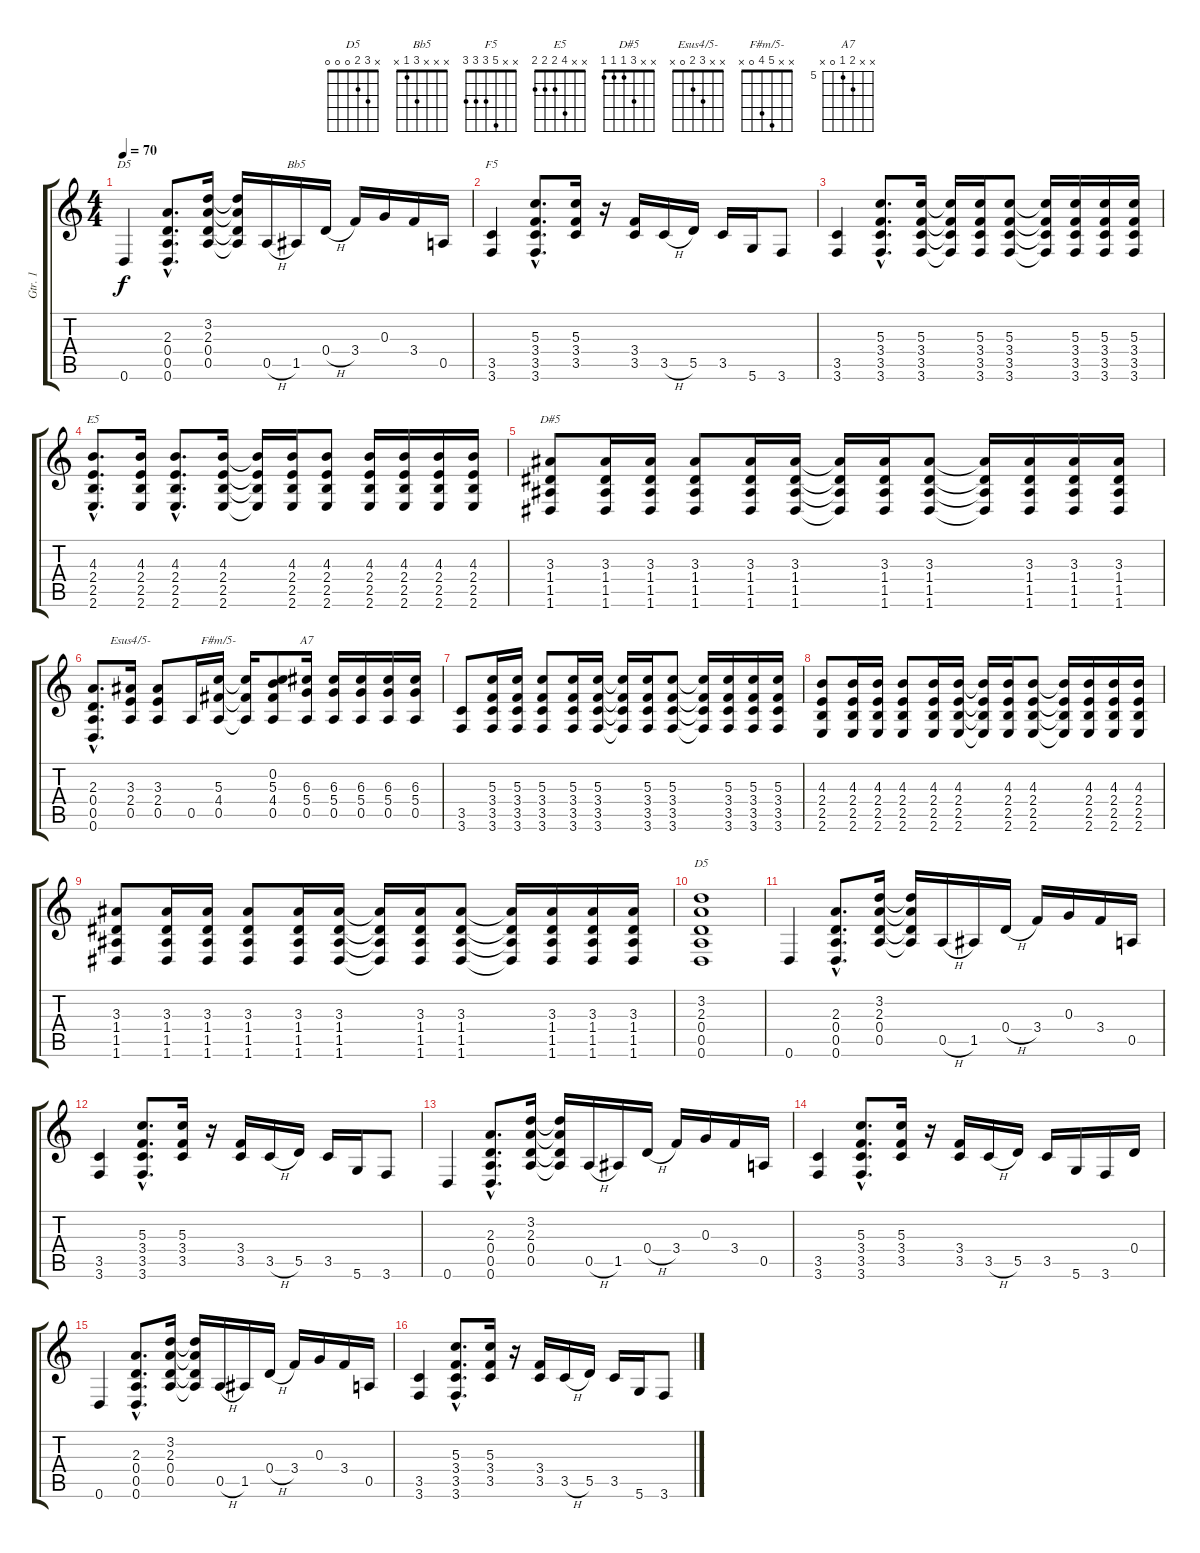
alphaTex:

\track ("Gtr. 1" "Gtr. 1") {instrument electricguitarclean}
\staff {score tabs}
\tuning (E4 B3 G3 D3 A2 D2) {hide}
\chord ("D5" x x 2 0 0 0)
\chord ("Bb5" x x x 3 1 x)
\chord ("F5" x x 5 3 3 3)
\chord ("E5" x x 4 2 2 2)
\chord ("D#5" x x 3 1 1 1)
\chord ("Esus4/5-" x x 3 2 0 x)
\chord ("F#m/5-" x x 5 4 0 x)
\chord ("A7" x x 6 5 0 x) {firstfret 5}
\chord ("D5" x 3 2 0 0 0)
\ts (4 4)
\tempo 70
\clef g2
\ks c
0.6.4{ch "D5" dy f} (2.3{hac} 0.4{hac} 0.5{hac} 0.6{hac}).8{d} (3.2 2.3 0.4 0.5).16 (3.2{t} 2.3{t} 0.4{t} 0.5{t}).16 0.5{h}.16 1.5.16{ch "Bb5"} 0.4{h}.16 3.4.16 0.3.16 3.4.16 0.5.16 |
(3.5 3.6).4{ch "F5"} (5.3{hac} 3.4{hac} 3.5{hac} 3.6{hac}).8{d} (5.3 3.4 3.5).16 r.16 (3.4 3.5).16 3.5{h}.16 5.5.16 3.5.16 5.6.16 3.6.8 |
(3.5 3.6).4 (5.3{hac} 3.4{hac} 3.5{hac} 3.6{hac}).8{d} (5.3 3.4 3.5 3.6).16 (5.3{t} 3.4{t} 3.5{t} 3.6{t}).16 (5.3 3.4 3.5 3.6).16 (5.3 3.4 3.5 3.6).8 (5.3{t} 3.4{t} 3.5{t} 3.6{t}).16 (5.3 3.4 3.5 3.6).16 (5.3 3.4 3.5 3.6).16 (5.3 3.4 3.5 3.6).16 |
(4.3{hac} 2.4{hac} 2.5{hac} 2.6{hac}).8{d ch "E5"} (4.3 2.4 2.5 2.6).16 (4.3{hac} 2.4{hac} 2.5{hac} 2.6{hac}).8{d} (4.3 2.4 2.5 2.6).16 (4.3{t} 2.4{t} 2.5{t} 2.6{t}).16 (4.3 2.4 2.5 2.6).16 (4.3 2.4 2.5 2.6).8 (4.3 2.4 2.5 2.6).16 (4.3 2.4 2.5 2.6).16 (4.3 2.4 2.5 2.6).16 (4.3 2.4 2.5 2.6).16 |
(3.3 1.4 1.5 1.6).8{ch "D#5"} (3.3 1.4 1.5 1.6).16 (3.3 1.4 1.5 1.6).16 (3.3 1.4 1.5 1.6).8 (3.3 1.4 1.5 1.6).16 (3.3 1.4 1.5 1.6).16 (3.3{t} 1.4{t} 1.5{t} 1.6{t}).16 (3.3 1.4 1.5 1.6).16 (3.3 1.4 1.5 1.6).8 (3.3{t} 1.4{t} 1.5{t} 1.6{t}).16 (3.3 1.4 1.5 1.6).16 (3.3 1.4 1.5 1.6).16 (3.3 1.4 1.5 1.6).16 |
(2.3{hac} 0.4{hac} 0.5{hac} 0.6{hac}).8{d} (3.3 2.4 0.5).16{ch "Esus4/5-"} (3.3 2.4 0.5).8 0.5.16 (5.3 4.4 0.5).16{ch "F#m/5-"} (5.3{t} 4.4{t} 0.5{t}).16 (0.2 5.3 4.4 0.5).8 (6.3 5.4 0.5).16{ch "A7"} (6.3 5.4 0.5).16 (6.3 5.4 0.5).16 (6.3 5.4 0.5).16 (6.3 5.4 0.5).16 |
(3.5 3.6).8 (5.3 3.4 3.5 3.6).16 (5.3 3.4 3.5 3.6).16 (5.3 3.4 3.5 3.6).8 (5.3 3.4 3.5 3.6).16 (5.3 3.4 3.5 3.6).16 (5.3{t} 3.4{t} 3.5{t} 3.6{t}).16 (5.3 3.4 3.5 3.6).16 (5.3 3.4 3.5 3.6).8 (5.3{t} 3.4{t} 3.5{t} 3.6{t}).16 (5.3 3.4 3.5 3.6).16 (5.3 3.4 3.5 3.6).16 (5.3 3.4 3.5 3.6).16 |
(4.3 2.4 2.5 2.6).8 (4.3 2.4 2.5 2.6).16 (4.3 2.4 2.5 2.6).16 (4.3 2.4 2.5 2.6).8 (4.3 2.4 2.5 2.6).16 (4.3 2.4 2.5 2.6).16 (4.3{t} 2.4{t} 2.5{t} 2.6{t}).16 (4.3 2.4 2.5 2.6).16 (4.3 2.4 2.5 2.6).8 (4.3{t} 2.4{t} 2.5{t} 2.6{t}).16 (4.3 2.4 2.5 2.6).16 (4.3 2.4 2.5 2.6).16 (4.3 2.4 2.5 2.6).16 |
(3.3 1.4 1.5 1.6).8 (3.3 1.4 1.5 1.6).16 (3.3 1.4 1.5 1.6).16 (3.3 1.4 1.5 1.6).8 (3.3 1.4 1.5 1.6).16 (3.3 1.4 1.5 1.6).16 (3.3{t} 1.4{t} 1.5{t} 1.6{t}).16 (3.3 1.4 1.5 1.6).16 (3.3 1.4 1.5 1.6).8 (3.3{t} 1.4{t} 1.5{t} 1.6{t}).16 (3.3 1.4 1.5 1.6).16 (3.3 1.4 1.5 1.6).16 (3.3 1.4 1.5 1.6).16 |
(3.2 2.3 0.4 0.5 0.6).1{ch "D5"} |
0.6.4 (2.3{hac} 0.4{hac} 0.5{hac} 0.6{hac}).8{d} (3.2 2.3 0.4 0.5).16 (3.2{t} 2.3{t} 0.4{t} 0.5{t}).16 0.5{h}.16 1.5.16 0.4{h}.16 3.4.16 0.3.16 3.4.16 0.5.16 |
(3.5 3.6).4 (5.3{hac} 3.4{hac} 3.5{hac} 3.6{hac}).8{d} (5.3 3.4 3.5).16 r.16 (3.4 3.5).16 3.5{h}.16 5.5.16 3.5.16 5.6.16 3.6.8 |
0.6.4 (2.3{hac} 0.4{hac} 0.5{hac} 0.6{hac}).8{d} (3.2 2.3 0.4 0.5).16 (3.2{t} 2.3{t} 0.4{t} 0.5{t}).16 0.5{h}.16 1.5.16 0.4{h}.16 3.4.16 0.3.16 3.4.16 0.5.16 |
(3.5 3.6).4 (5.3{hac} 3.4{hac} 3.5{hac} 3.6{hac}).8{d} (5.3 3.4 3.5).16 r.16 (3.4 3.5).16 3.5{h}.16 5.5.16 3.5.16 5.6.16 3.6.16 0.4.16 |
0.6.4 (2.3{hac} 0.4{hac} 0.5{hac} 0.6{hac}).8{d} (3.2 2.3 0.4 0.5).16 (3.2{t} 2.3{t} 0.4{t} 0.5{t}).16 0.5{h}.16 1.5.16 0.4{h}.16 3.4.16 0.3.16 3.4.16 0.5.16 |
(3.5 3.6).4 (5.3{hac} 3.4{hac} 3.5{hac} 3.6{hac}).8{d} (5.3 3.4 3.5).16 r.16 (3.4 3.5).16 3.5{h}.16 5.5.16 3.5.16 5.6.16 3.6.8
